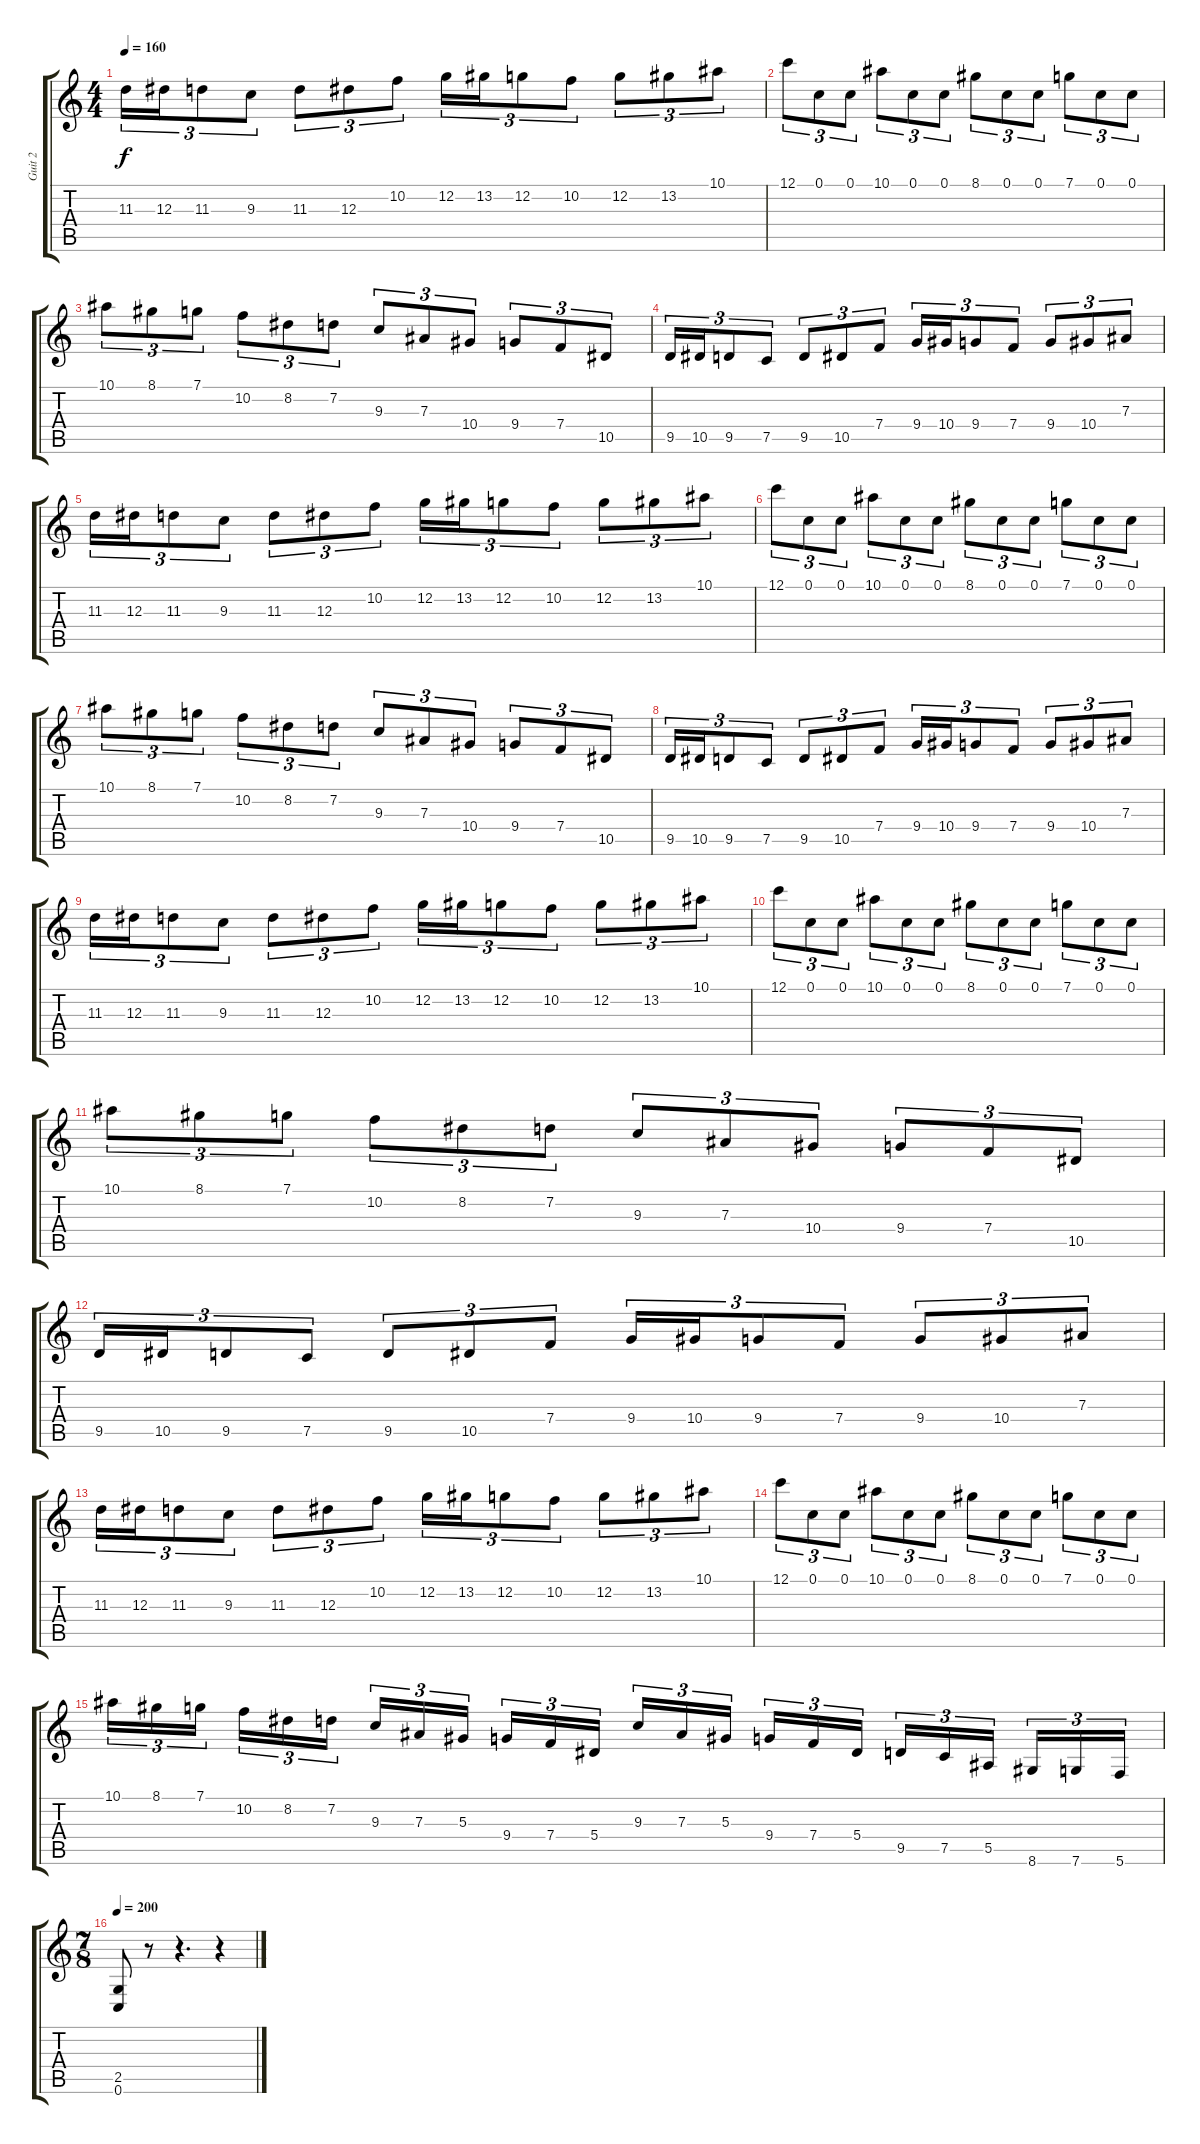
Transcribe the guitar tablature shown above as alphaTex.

\track ("Guit 2" "Guit 2") {instrument distortionguitar}
\staff {score tabs}
\tuning (C4 G3 Eb3 Bb2 F2 C2) {hide}
\ts (4 4)
\tempo 160
\clef g2
\ks c
11.3.16{tu (3 2) dy f} 12.3.16{tu (3 2)} 11.3.8{tu (3 2)} 9.3.8{tu (3 2)} 11.3.8{tu (3 2)} 12.3.8{tu (3 2)} 10.2.8{tu (3 2)} 12.2.16{tu (3 2)} 13.2.16{tu (3 2)} 12.2.8{tu (3 2)} 10.2.8{tu (3 2)} 12.2.8{tu (3 2)} 13.2.8{tu (3 2)} 10.1.8{tu (3 2)} |
12.1.8{tu (3 2)} 0.1.8{tu (3 2)} 0.1.8{tu (3 2)} 10.1.8{tu (3 2)} 0.1.8{tu (3 2)} 0.1.8{tu (3 2)} 8.1.8{tu (3 2)} 0.1.8{tu (3 2)} 0.1.8{tu (3 2)} 7.1.8{tu (3 2)} 0.1.8{tu (3 2)} 0.1.8{tu (3 2)} |
10.1.8{tu (3 2)} 8.1.8{tu (3 2)} 7.1.8{tu (3 2)} 10.2.8{tu (3 2)} 8.2.8{tu (3 2)} 7.2.8{tu (3 2)} 9.3.8{tu (3 2)} 7.3.8{tu (3 2)} 10.4.8{tu (3 2)} 9.4.8{tu (3 2)} 7.4.8{tu (3 2)} 10.5.8{tu (3 2)} |
9.5.16{tu (3 2)} 10.5.16{tu (3 2)} 9.5.8{tu (3 2)} 7.5.8{tu (3 2)} 9.5.8{tu (3 2)} 10.5.8{tu (3 2)} 7.4.8{tu (3 2)} 9.4.16{tu (3 2)} 10.4.16{tu (3 2)} 9.4.8{tu (3 2)} 7.4.8{tu (3 2)} 9.4.8{tu (3 2)} 10.4.8{tu (3 2)} 7.3.8{tu (3 2)} |
11.3.16{tu (3 2)} 12.3.16{tu (3 2)} 11.3.8{tu (3 2)} 9.3.8{tu (3 2)} 11.3.8{tu (3 2)} 12.3.8{tu (3 2)} 10.2.8{tu (3 2)} 12.2.16{tu (3 2)} 13.2.16{tu (3 2)} 12.2.8{tu (3 2)} 10.2.8{tu (3 2)} 12.2.8{tu (3 2)} 13.2.8{tu (3 2)} 10.1.8{tu (3 2)} |
12.1.8{tu (3 2)} 0.1.8{tu (3 2)} 0.1.8{tu (3 2)} 10.1.8{tu (3 2)} 0.1.8{tu (3 2)} 0.1.8{tu (3 2)} 8.1.8{tu (3 2)} 0.1.8{tu (3 2)} 0.1.8{tu (3 2)} 7.1.8{tu (3 2)} 0.1.8{tu (3 2)} 0.1.8{tu (3 2)} |
10.1.8{tu (3 2)} 8.1.8{tu (3 2)} 7.1.8{tu (3 2)} 10.2.8{tu (3 2)} 8.2.8{tu (3 2)} 7.2.8{tu (3 2)} 9.3.8{tu (3 2)} 7.3.8{tu (3 2)} 10.4.8{tu (3 2)} 9.4.8{tu (3 2)} 7.4.8{tu (3 2)} 10.5.8{tu (3 2)} |
9.5.16{tu (3 2)} 10.5.16{tu (3 2)} 9.5.8{tu (3 2)} 7.5.8{tu (3 2)} 9.5.8{tu (3 2)} 10.5.8{tu (3 2)} 7.4.8{tu (3 2)} 9.4.16{tu (3 2)} 10.4.16{tu (3 2)} 9.4.8{tu (3 2)} 7.4.8{tu (3 2)} 9.4.8{tu (3 2)} 10.4.8{tu (3 2)} 7.3.8{tu (3 2)} |
11.3.16{tu (3 2)} 12.3.16{tu (3 2)} 11.3.8{tu (3 2)} 9.3.8{tu (3 2)} 11.3.8{tu (3 2)} 12.3.8{tu (3 2)} 10.2.8{tu (3 2)} 12.2.16{tu (3 2)} 13.2.16{tu (3 2)} 12.2.8{tu (3 2)} 10.2.8{tu (3 2)} 12.2.8{tu (3 2)} 13.2.8{tu (3 2)} 10.1.8{tu (3 2)} |
12.1.8{tu (3 2)} 0.1.8{tu (3 2)} 0.1.8{tu (3 2)} 10.1.8{tu (3 2)} 0.1.8{tu (3 2)} 0.1.8{tu (3 2)} 8.1.8{tu (3 2)} 0.1.8{tu (3 2)} 0.1.8{tu (3 2)} 7.1.8{tu (3 2)} 0.1.8{tu (3 2)} 0.1.8{tu (3 2)} |
10.1.8{tu (3 2)} 8.1.8{tu (3 2)} 7.1.8{tu (3 2)} 10.2.8{tu (3 2)} 8.2.8{tu (3 2)} 7.2.8{tu (3 2)} 9.3.8{tu (3 2)} 7.3.8{tu (3 2)} 10.4.8{tu (3 2)} 9.4.8{tu (3 2)} 7.4.8{tu (3 2)} 10.5.8{tu (3 2)} |
9.5.16{tu (3 2)} 10.5.16{tu (3 2)} 9.5.8{tu (3 2)} 7.5.8{tu (3 2)} 9.5.8{tu (3 2)} 10.5.8{tu (3 2)} 7.4.8{tu (3 2)} 9.4.16{tu (3 2)} 10.4.16{tu (3 2)} 9.4.8{tu (3 2)} 7.4.8{tu (3 2)} 9.4.8{tu (3 2)} 10.4.8{tu (3 2)} 7.3.8{tu (3 2)} |
11.3.16{tu (3 2)} 12.3.16{tu (3 2)} 11.3.8{tu (3 2)} 9.3.8{tu (3 2)} 11.3.8{tu (3 2)} 12.3.8{tu (3 2)} 10.2.8{tu (3 2)} 12.2.16{tu (3 2)} 13.2.16{tu (3 2)} 12.2.8{tu (3 2)} 10.2.8{tu (3 2)} 12.2.8{tu (3 2)} 13.2.8{tu (3 2)} 10.1.8{tu (3 2)} |
12.1.8{tu (3 2)} 0.1.8{tu (3 2)} 0.1.8{tu (3 2)} 10.1.8{tu (3 2)} 0.1.8{tu (3 2)} 0.1.8{tu (3 2)} 8.1.8{tu (3 2)} 0.1.8{tu (3 2)} 0.1.8{tu (3 2)} 7.1.8{tu (3 2)} 0.1.8{tu (3 2)} 0.1.8{tu (3 2)} |
10.1.16{tu (3 2)} 8.1.16{tu (3 2)} 7.1.16{tu (3 2)} 10.2.16{tu (3 2)} 8.2.16{tu (3 2)} 7.2.16{tu (3 2)} 9.3.16{tu (3 2)} 7.3.16{tu (3 2)} 5.3.16{tu (3 2)} 9.4.16{tu (3 2)} 7.4.16{tu (3 2)} 5.4.16{tu (3 2)} 9.3.16{tu (3 2)} 7.3.16{tu (3 2)} 5.3.16{tu (3 2)} 9.4.16{tu (3 2)} 7.4.16{tu (3 2)} 5.4.16{tu (3 2)} 9.5.16{tu (3 2)} 7.5.16{tu (3 2)} 5.5.16{tu (3 2)} 8.6.16{tu (3 2)} 7.6.16{tu (3 2)} 5.6.16{tu (3 2)} |
\ts (7 8)
\tempo 200
(2.5 0.6).8 r.8 r.4{d} r.4
